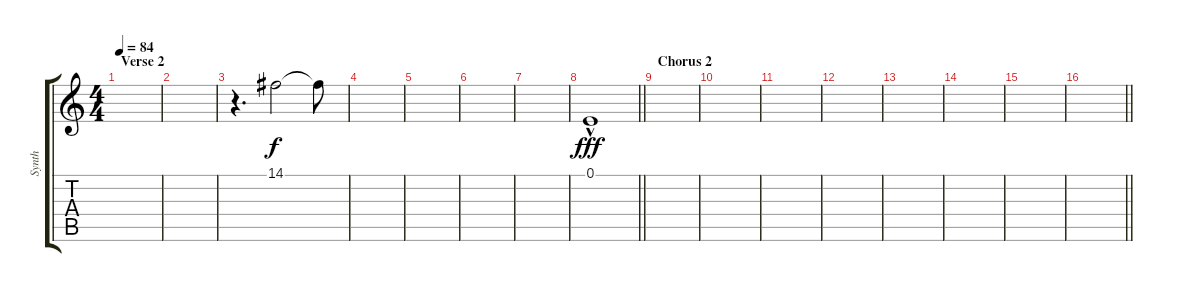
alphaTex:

\track ("Synth" "Synth") {instrument fx3crystal}
\staff {score tabs}
\tuning (E4 B3 G3 D3 A2 E2) {hide}
\ts (4 4)
\section ("" "Verse 2")
\tempo 84
\clef g2
\ks c
|
|
r.4{d} 14.1.2 14.1{t}.8 |
|
|
|
|
\barLineRight lightlight
0.1{hac}.1{dy fff} |
\section ("" "Chorus 2")
|
|
|
|
|
|
|
\barLineRight lightlight
